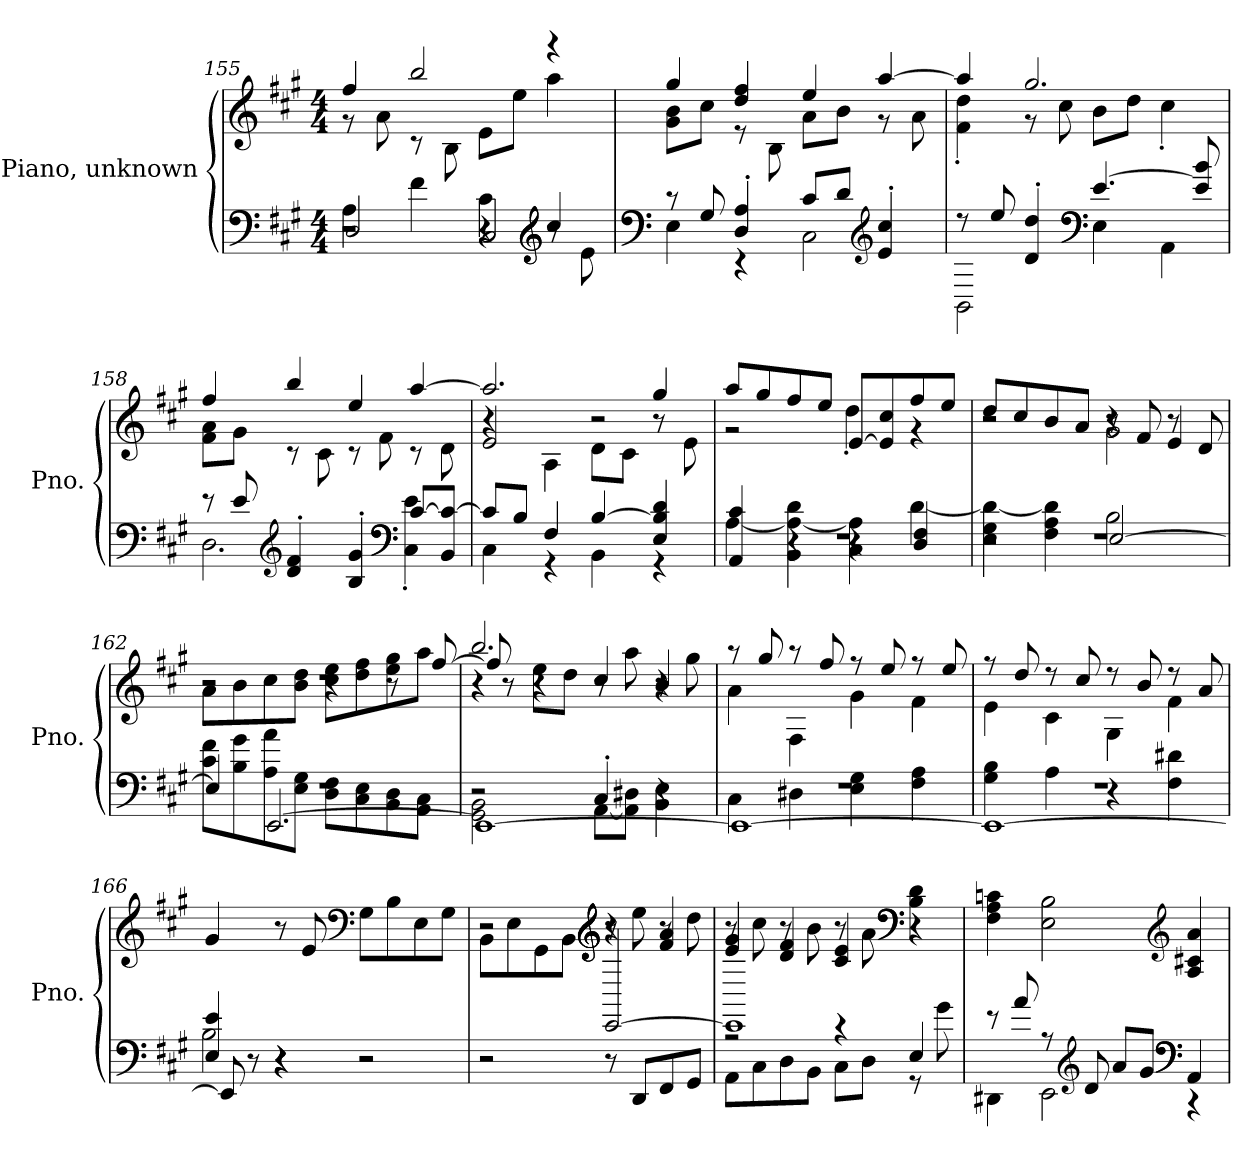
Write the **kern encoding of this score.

**kern	**kern
*part1	*part1
*staff2	*staff1
*I"Piano, unknown	*
*I'Pno.	*
!!LO:LB:g=z
*clefF4	*clefG2
*k[f#c#g#]	*k[f#c#g#]
*M4/4	*M4/4
=155	=155
*^	*^
*	*^	*	*
2r	4A\	2D/	4ff#/	8r
.	.	.	.	8a\
.	4f#\	.	2bb/	8r
.	.	.	.	8B\
4r	4c#\	2C#/	.	8e\L
.	.	.	.	8ee\J
*clefG2	*	*	*	*
4cc#/	8r	.	4r	4aa\
.	8e\	.	.	.
*v	*v	*v	*	*
=156	=156	=156
*clefF4	*	*
*^	*	*
8r	4E\	4gg#/	8g#\ 8b\L
8G#/	.	.	8cc#\J
4D/' 4A/'	4r	4dd/ 4ff#/	8r
.	.	.	8B\
8c#/L	2C#\	4ee/	8a\L
8d/J	.	.	8b\J
*clefG2	*	*	*
4e/' 4cc#/'	.	[4aa/	8r
.	.	.	8a\
=157	=157	=157	=157
8r	2BB\	4aa/]	4f#\' 4dd\'
8ee/	.	.	.
4d/' 4dd/'	.	2.gg#/	8r
.	.	.	8cc#\
*clefF4	*	*	*
[4.e/	4E\	.	8b\L
.	.	.	8dd\J
.	4AA\	.	4cc#'\
8e/] 8b/	.	.	.
!!LO:LB:g=z	!!
=158	=158	=158	=158
8r	2.D\	4ff#/	8f#\ 8a\L
8e/	.	.	8g#\J
*clefG2	*	*	*
4d/' 4f#/'	.	4bb/	8r
.	.	.	8c#\
4B/' 4g#/'	.	4ee/	8r
.	.	.	8f#\
*clefF4	*	*	*
[8c#/L	4C#\' 4e\'	[4aa/	8r
8BB/ 8c#/_J	.	.	8d\
=159	=159	=159	=159
*	*	*	*^
8c#/L]	4C#\	2.aa/]	4r	2e/
8B/J	.	.	.	.
4F#/	4r	.	4A\	.
[4B/	4BB\	.	8d\L	2r
.	.	.	8c#\J	.
4E/ 4B/] 4d/	4r	4gg#/	8r	.
.	.	.	8e\	.
*	*	*	*v	*v
=160	=160	=160	=160
*	*^	*	*
1r	[4A\	4AA/ 4c#/	8aa/L	2r
.	.	.	8gg#/	.
.	4BB\ 4A\_ 4d\	4r	8ff#/	.
.	.	.	8ee/J	.
.	4C#\ 4A\]	4r	[8e/L	4dd'\
.	.	.	8e/] 8cc#/	.
.	[4d\	4D/ 4F#/	8ff#/	4r
.	.	.	8ee/J	.
=161	=161	=161	=161	=161
*	*	*	*	*^
1r	4E\ 4G#\ 4d\_	2r	8dd/L	2r	2r
.	.	.	8cc#/	.	.
.	4F#\ 4A\ 4d\]	.	8b/	.	.
.	.	.	8a/J	.	.
.	2B\	[2E/	8r	2g#\	4r
.	.	.	8f#/	.	.
.	.	.	8r	.	4e/
.	.	.	8d/	.	.
!!LO:PB:g=z	!!	!!
=162	=162	=162	=162	=162	=162
1r	8c#\ 8f#\L	4E/]	1r	8a\L	2r
.	8B\ 8g#\	.	.	8b\	.
.	8A\ 8a\	[2.EE/	.	8cc#\	.
.	8E\ 8G#\J	.	.	8b\ 8dd\J	.
.	8D\ 8F#\L	.	.	8cc#\ 8ee\L	4r
.	8C#\ 8E\	.	.	8dd\ 8ff#\	.
.	8BB\ 8D\	.	.	8ee\ 8gg#\	8r
.	8AA\ 8C#\J	.	.	8aa\J	[8ff#/
=163	=163	=163	=163	=163	=163
2r	2GG#\ 2BB\	1EE_	2.bb/	4r	8ff#/]
.	.	.	.	.	8r
.	.	.	.	8ee\L	4r
.	.	.	.	8dd\J	.
4C#'/	[8AA\L	.	.	8r	4cc#/
.	8AA\] 8D#X\J	.	.	8aa\	.
4r	4BB\ 4E\	.	4r	8r	4b/
.	.	.	.	8gg#\	.
*	*	*	*	*v	*v
=164	=164	=164	=164	=164
1r	4C#\	1EE_	8r	4a\
.	.	.	8gg#/	.
.	4D#X\	.	8r	4F#\
.	.	.	8ff#/	.
.	4E\ 4G#\	.	8r	4g#\
.	.	.	8ee/	.
.	4F#\ 4A\	.	8r	4f#\
.	.	.	8ee/	.
=165	=165	=165	=165	=165
1r	4G#\ 4B\	1EE_	8r	4e\
.	.	.	8dd/	.
.	4A\	.	8r	4c#\
.	.	.	8cc#/	.
.	4r	.	8r	4G#\
.	.	.	8b/	.
.	4F#\ 4d#X\	.	8r	4f#\
.	.	.	8a/	.
*	*	*	*v	*v
!!LO:LB:g=z
=166	=166	=166	=166
4E/ 4e/	2B\	8EE/]	4g#/
.	.	8r	.
4r	.	4r	8r
.	.	.	8e/
*	*	*	*clefF4
2r	2r	2r	8G#\L
.	.	.	8B\
.	.	.	8E\
.	.	.	8G#\J
*v	*v	*v	*
=167	=167
*	*^
*	*	*^
2r	2r	8BB\L	2r
.	.	8E\	.
.	.	8GG#\	.
.	.	8BB\J	.
*	*clefG2	*	*
8r	4r	8r	[2EE/
8DD/L	.	8ee\	.
8FF#/	4f#/ 4a/	8r	.
8GG#/J	.	8dd\	.
=168	=168	=168	=168
*^	*	*	*
2r	8AA\L	4e/ 4g#/	8r	1EE]
.	8C#\	.	8cc#\	.
.	8D\	4d/ 4f#/	8r	.
.	8BB\J	.	8b\	.
4r	8C#\L	4c#/ 4e/	8r	.
.	8D\J	.	8a\	.
*	*	*clefF4	*	*
4E/	8r	4r	4B\ 4d\	.
.	8g#\	.	.	.
*	*	*v	*v	*v
!!LO:LB:g=z
=169	=169	=169
8r	4DD#X\	4F#\ 4A\ 4cn\
8a/	.	.
8r	2EE\	2E\ 2B\
*clefG2	*	*
8d/	.	.
8a/L	.	.
8g#/J	.	.
*clefF4	*	*clefG2
4AA/	4r	4A/ 4c#X/ 4a/
*v	*v	*
=	=
*-	*-
